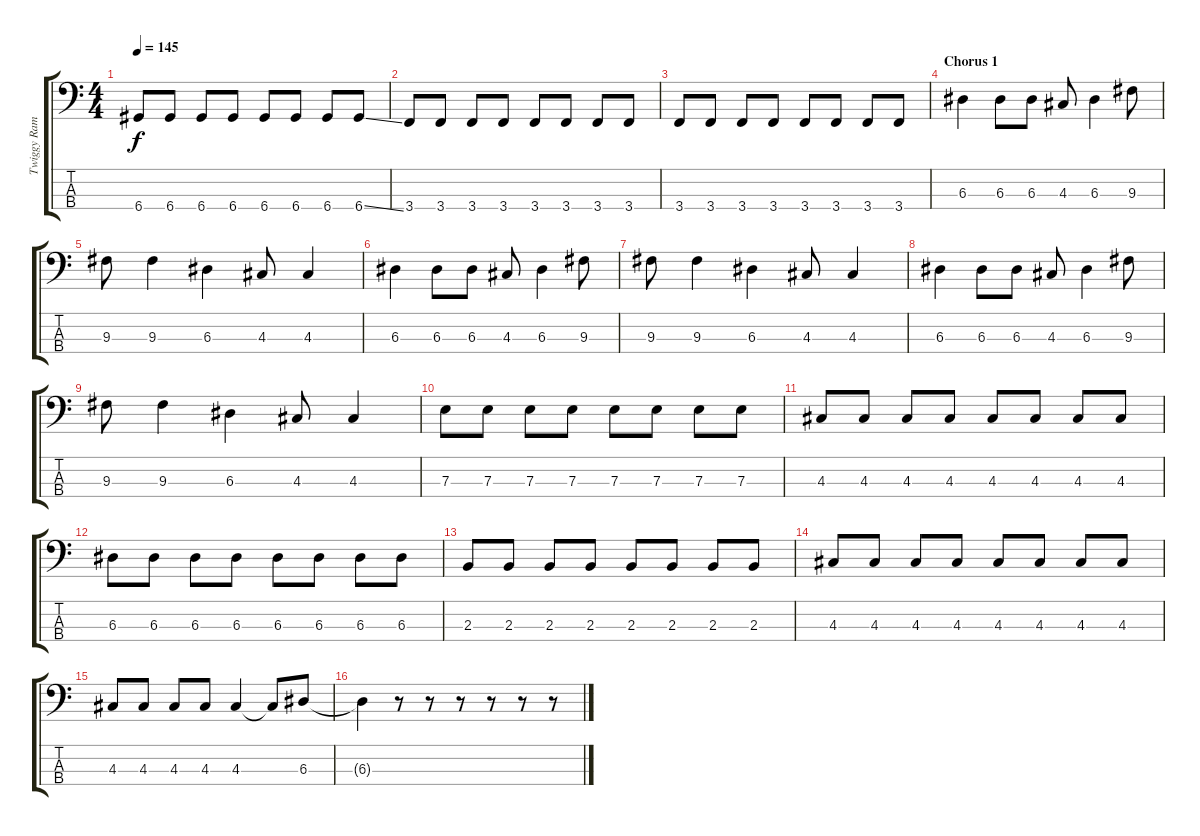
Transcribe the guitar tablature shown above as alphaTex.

\track ("Twiggy Ramirez [Bass]" "Twiggy Ram") {instrument synthbass2}
\staff {score tabs}
\tuning (G2 D2 A1 D1) {hide}
\ts (4 4)
\tempo 145
\clef f4
\ks c
6.4.8{dy f} 6.4.8 6.4.8 6.4.8 6.4.8 6.4.8 6.4.8 6.4{ss}.8 |
3.4.8 3.4.8 3.4.8 3.4.8 3.4.8 3.4.8 3.4.8 3.4.8 |
3.4.8 3.4.8 3.4.8 3.4.8 3.4.8 3.4.8 3.4.8 3.4.8 |
\section ("" "Chorus 1")
6.3.4 6.3.8 6.3.8 4.3.8 6.3.4 9.3.8 |
9.3.8 9.3.4 6.3.4 4.3.8 4.3.4 |
6.3.4 6.3.8 6.3.8 4.3.8 6.3.4 9.3.8 |
9.3.8 9.3.4 6.3.4 4.3.8 4.3.4 |
6.3.4 6.3.8 6.3.8 4.3.8 6.3.4 9.3.8 |
9.3.8 9.3.4 6.3.4 4.3.8 4.3.4 |
7.3.8 7.3.8 7.3.8 7.3.8 7.3.8 7.3.8 7.3.8 7.3.8 |
4.3.8 4.3.8 4.3.8 4.3.8 4.3.8 4.3.8 4.3.8 4.3.8 |
6.3.8 6.3.8 6.3.8 6.3.8 6.3.8 6.3.8 6.3.8 6.3.8 |
2.3.8 2.3.8 2.3.8 2.3.8 2.3.8 2.3.8 2.3.8 2.3.8 |
4.3.8 4.3.8 4.3.8 4.3.8 4.3.8 4.3.8 4.3.8 4.3.8 |
4.3.8 4.3.8 4.3.8 4.3.8 4.3.4 4.3{t}.8 6.3.8 |
6.3{t}.4 r.8 r.8 r.8 r.8 r.8 r.8
